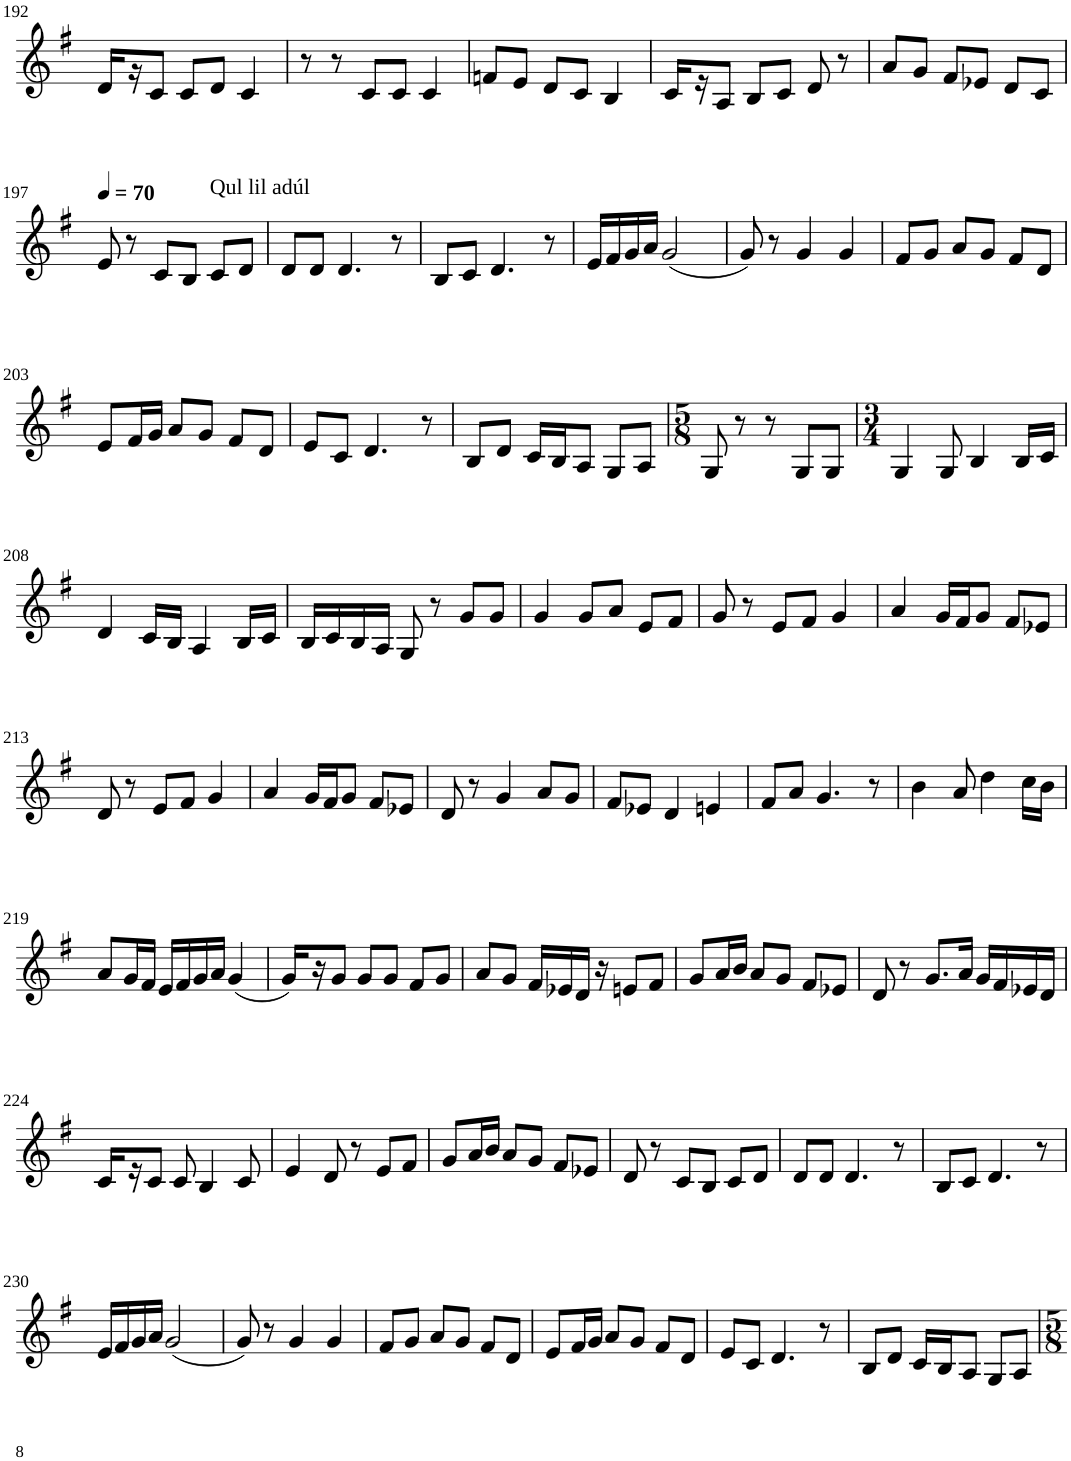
**kern
*part1
*staff1
*I"Violin
!!LO:PB:g=z
*clefG2
*k[f#]
*G:
*M3/4
=192
16d/LL
16r
8c/J
8c/L
8d/J
4c/
=193
8r
8r
8c/L
8c/J
4c/
=194
8fn/L
8e/J
8d/L
8c/J
4B/
=195
16c/LL
16r
8A/J
8B/L
8c/J
8d/
8r
=196
8a/L
8g/J
8f#/L
8e-X/J
8d/L
8c/J
!!LO:LB:g=z
=197
*MM70
8e/
8r
8c/L
8B/J
!LO:TX:a:t=Qul lil adúl
8c/L
8d/J
=198
8d/L
8d/J
4.d/
8r
=199
8B/L
8c/J
4.d/
8r
=200
16e/LL
16f#/
16g/
16a/JJ
(2g/
=201
8g/)
8r
4g/
4g/
=202
8f#/L
8g/J
8a/L
8g/J
8f#/L
8d/J
!!LO:LB:g=z
=203
8e/L
16f#/L
16g/JJ
8a/L
8g/J
8f#/L
8d/J
=204
8e/L
8c/J
4.d/
8r
=205
8B/L
8d/J
16c/LL
16B/J
8A/J
8G/L
8A/J
=206
*M5/8
8G/
8r
8r
8G/L
8G/J
=207
*M3/4
4G/
8G/
4B/
16B/LL
16c/JJ
!!LO:LB:g=z
=208
4d/
16c/LL
16B/JJ
4A/
16B/LL
16c/JJ
=209
16B/LL
16c/
16B/
16A/JJ
8G/
8r
8g/L
8g/J
=210
4g/
8g/L
8a/J
8e/L
8f#/J
=211
8g/
8r
8e/L
8f#/J
4g/
=212
4a/
16g/LL
16f#/J
8g/J
8f#/L
8e-X/J
!!LO:LB:g=z
=213
8d/
8r
8e/L
8f#/J
4g/
=214
4a/
16g/LL
16f#/J
8g/J
8f#/L
8e-X/J
=215
8d/
8r
4g/
8a/L
8g/J
=216
8f#/L
8e-X/J
4d/
4en/
=217
8f#/L
8a/J
4.g/
8r
=218
4b\
8a/
4dd\
16cc\LL
16b\JJ
!!LO:LB:g=z
=219
8a/L
16g/L
16f#/JJ
16e/LL
16f#/
16g/
16a/JJ
(4g/
=220
16g/LL)
16r
8g/J
8g/L
8g/J
8f#/L
8g/J
=221
8a/L
8g/J
16f#/LL
16e-X/
16d/JJ
16r
8en/L
8f#/J
=222
8g/L
16a/L
16b/JJ
8a/L
8g/J
8f#/L
8e-X/J
=223
8d/
8r
8.g/L
16a/Jk
16g/LL
16f#/
16e-X/
16d/JJ
!!LO:LB:g=z
=224
16c/LL
16r
8c/J
8c/
4B/
8c/
=225
4e/
8d/
8r
8e/L
8f#/J
=226
8g/L
16a/L
16b/JJ
8a/L
8g/J
8f#/L
8e-X/J
=227
8d/
8r
8c/L
8B/J
8c/L
8d/J
=228
8d/L
8d/J
4.d/
8r
=229
8B/L
8c/J
4.d/
8r
!!LO:LB:g=z
=230
16e/LL
16f#/
16g/
16a/JJ
(2g/
=231
8g/)
8r
4g/
4g/
=232
8f#/L
8g/J
8a/L
8g/J
8f#/L
8d/J
=233
8e/L
16f#/L
16g/JJ
8a/L
8g/J
8f#/L
8d/J
=234
8e/L
8c/J
4.d/
8r
=235
8B/L
8d/J
16c/LL
16B/J
8A/J
8G/L
8A/J
=
*-
